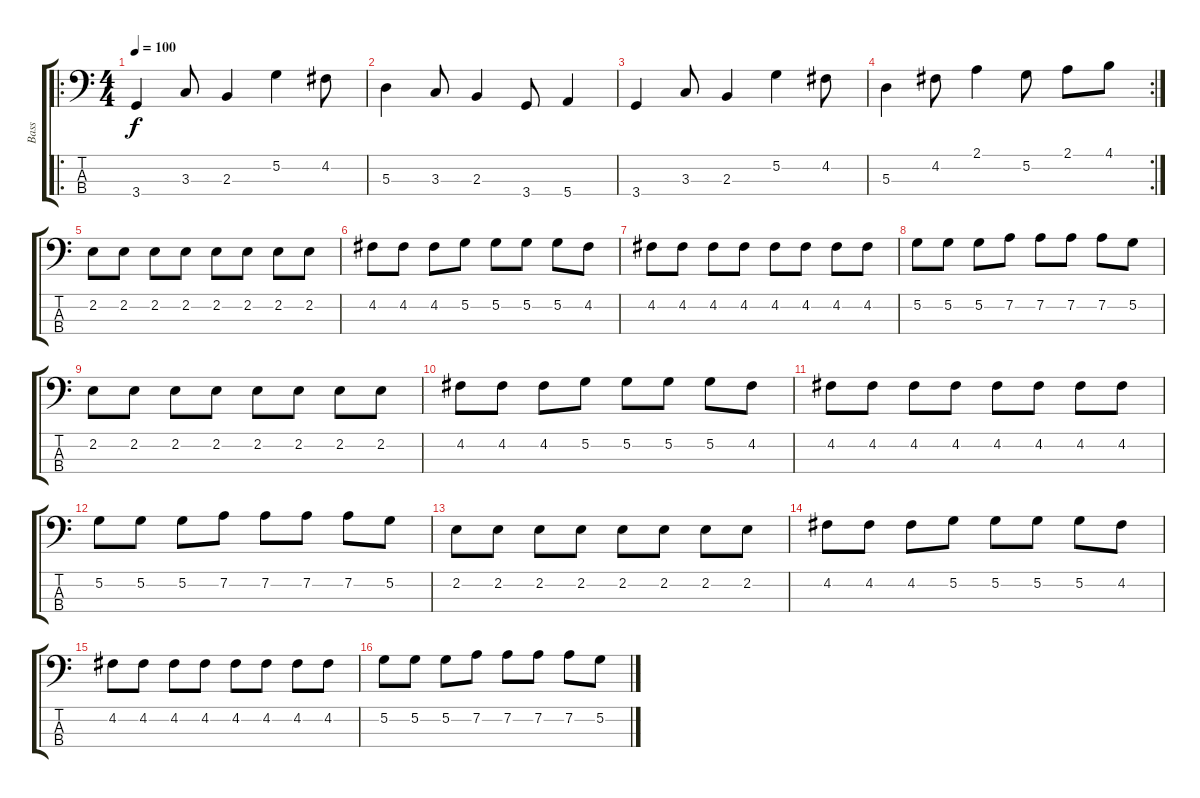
\track ("Bass" "Bass") {instrument electricbasspick}
\staff {score tabs}
\tuning (G2 D2 A1 E1) {hide}
\ro
\ts (4 4)
\tempo 100
\clef f4
\ks c
3.4.4{dy f} 3.3.8 2.3.4 5.2.4 4.2.8 |
5.3.4 3.3.8 2.3.4 3.4.8 5.4.4 |
3.4.4 3.3.8 2.3.4 5.2.4 4.2.8 |
\rc 2
5.3.4 4.2.8 2.1.4 5.2.8 2.1.8 4.1.8 |
2.2.8{volume 11} 2.2.8 2.2.8 2.2.8 2.2.8 2.2.8 2.2.8 2.2.8 |
4.2.8 4.2.8 4.2.8 5.2.8 5.2.8 5.2.8 5.2.8 4.2.8 |
4.2.8 4.2.8 4.2.8 4.2.8 4.2.8 4.2.8 4.2.8 4.2.8 |
5.2.8 5.2.8 5.2.8 7.2.8 7.2.8 7.2.8 7.2.8 5.2.8 |
2.2.8 2.2.8 2.2.8 2.2.8 2.2.8 2.2.8 2.2.8 2.2.8 |
4.2.8 4.2.8 4.2.8 5.2.8 5.2.8 5.2.8 5.2.8 4.2.8 |
4.2.8 4.2.8 4.2.8 4.2.8 4.2.8 4.2.8 4.2.8 4.2.8 |
5.2.8 5.2.8 5.2.8 7.2.8 7.2.8 7.2.8 7.2.8 5.2.8 |
2.2.8 2.2.8 2.2.8 2.2.8 2.2.8 2.2.8 2.2.8 2.2.8 |
4.2.8 4.2.8 4.2.8 5.2.8 5.2.8 5.2.8 5.2.8 4.2.8 |
4.2.8 4.2.8 4.2.8 4.2.8 4.2.8 4.2.8 4.2.8 4.2.8 |
5.2.8 5.2.8 5.2.8 7.2.8 7.2.8 7.2.8 7.2.8 5.2.8
